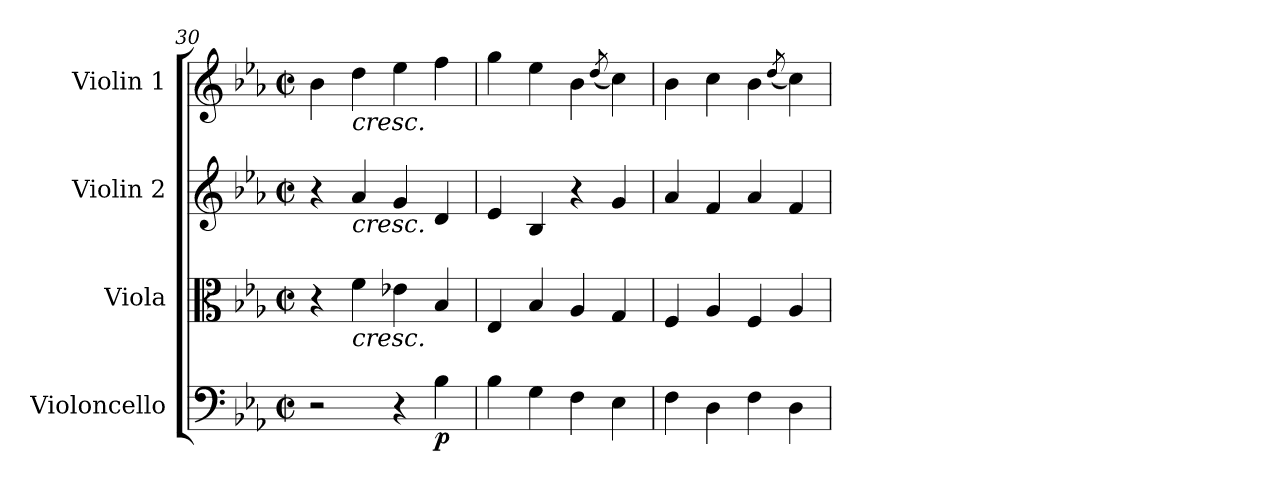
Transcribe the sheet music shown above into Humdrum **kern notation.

**kern	**dynam	**kern	**kern	**kern
*part4	*part4	*part3	*part2	*part1
*staff4	*staff4	*staff3	*staff2	*staff1
*I"Violoncello	*	*I"Viola	*I"Violin 2	*I"Violin 1
*I'Vc	*	*I'Vla	*I'Vln	*I'Vln
*clefF4	*	*clefC3	*clefG2	*clefG2
*k[b-e-a-]	*	*k[b-e-a-]	*k[b-e-a-]	*k[b-e-a-]
*M2/2	*	*M2/2	*M2/2	*M2/2
*met(c|)	*	*met(c|)	*met(c|)	*met(c|)
=30	=30	=30	=30	=30
2r	.	4r	4r	4b-\
!	!	!	!	!LO:TX:b:i:t=cresc.
!	!	!	!LO:TX:b:i:t=cresc.	!
!	!	!LO:TX:b:i:t=cresc.	!	!
.	.	4f\	4a-/	4dd\
4r	.	4e-X\	4g/	4ee-\
!	!LO:DY:b	!	!	!
4B-\	p	4B-/	4d/	4ff\
=31	=31	=31	=31	=31
4B-\	.	4E-/	4e-/	4gg\
4G\	.	4B-/	4B-/	4ee-\
4F\	.	4A-/	4r	4b-\
.	.	.	.	(8qdd/
4E-\	.	4G/	4g/	4cc\)
!!LO:LB:g=z
=32	=32	=32	=32	=32
4F\	.	4F/	4a-/	4b-\
4D\	.	4A-/	4f/	4cc\
4F\	.	4F/	4a-/	4b-\
.	.	.	.	(8qdd/
4D\	.	4A-/	4f/	4cc\)
=	=	=	=	=
*-	*-	*-	*-	*-
